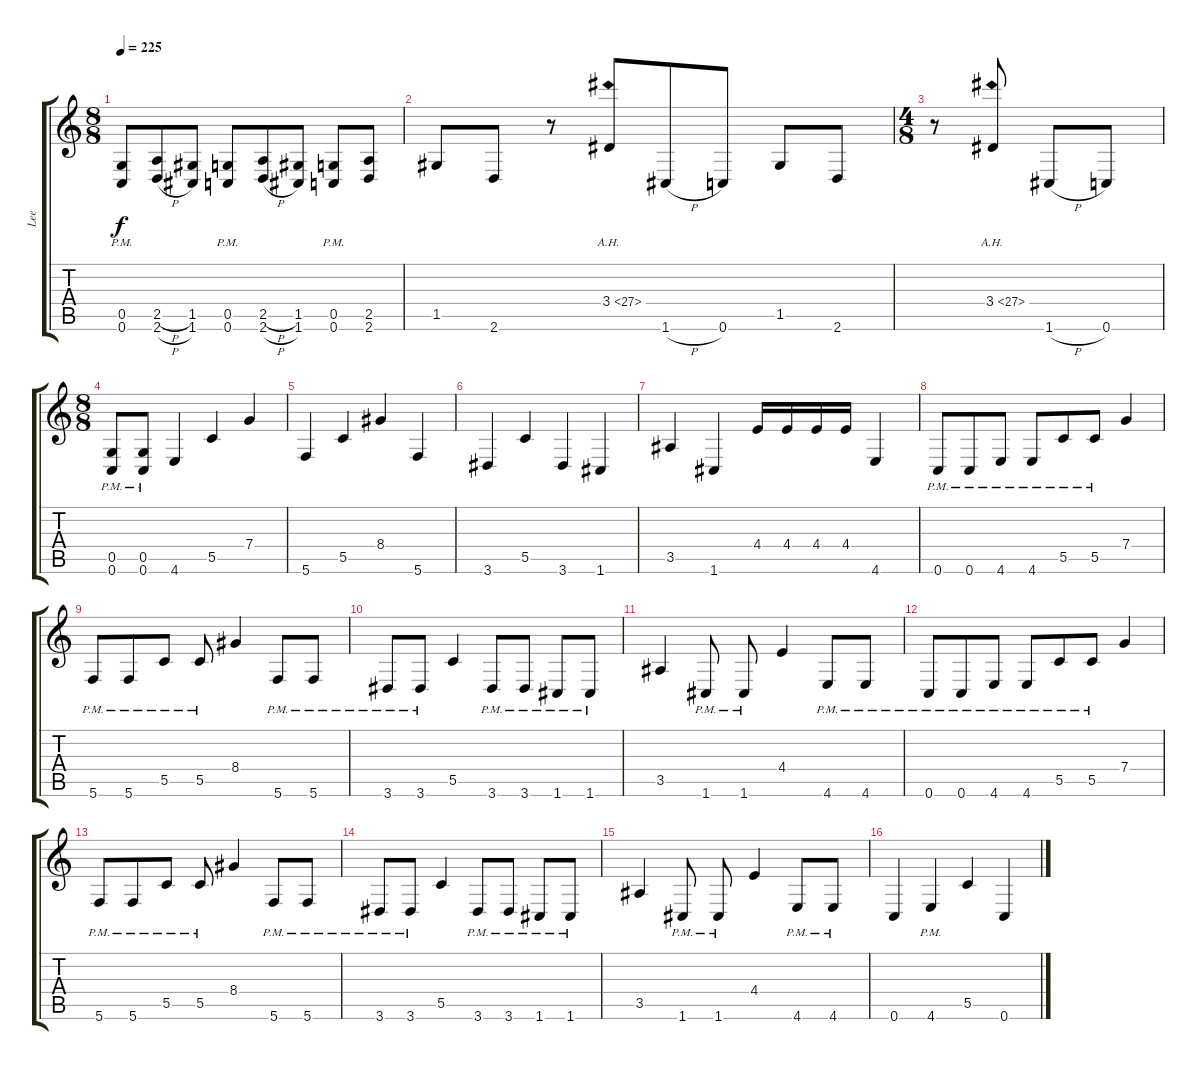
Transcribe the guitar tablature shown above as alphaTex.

\track ("Lee" "Lee") {instrument distortionguitar}
\staff {score tabs}
\tuning (D4 A3 F3 C3 G2 C2) {hide}
\ts (8 8)
\tempo 225
\clef g2
\ks c
(0.5{pm} 0.6{pm}).8{dy f} (2.5{h} 2.6{h}).8 (1.5 1.6).8 (0.5{pm} 0.6{pm}).8 (2.5{h} 2.6{h}).8 (1.5 1.6).8 (0.5{pm} 0.6{pm}).8 (2.5 2.6).8 |
1.5.8 2.6.8 r.8 3.4{ah 24}.8 1.6{h}.8 0.6.8 1.5.8 2.6.8 |
\ts (4 8)
r.8 3.4{ah 24}.8 1.6{h}.8 0.6.8 |
\ts (8 8)
(0.5{pm} 0.6{pm}).8 (0.5{pm} 0.6{pm}).8 4.6.4 5.5.4 7.4.4 |
5.6.4 5.5.4 8.4.4 5.6.4 |
3.6.4 5.5.4 3.6.4 1.6.4 |
3.5.4 1.6.4 4.4.16 4.4.16{beam merge} 4.4.16 4.4.16 4.6.4 |
0.6{pm}.8 0.6{pm}.8 4.6{pm}.8 4.6{pm}.8 5.5{pm}.8 5.5{pm}.8 7.4.4 |
5.6{pm}.8 5.6{pm}.8 5.5{pm}.8 5.5{pm}.8 8.4.4 5.6{pm}.8 5.6{pm}.8 |
3.6{pm}.8 3.6{pm}.8 5.5.4 3.6{pm}.8 3.6{pm}.8 1.6{pm}.8 1.6{pm}.8 |
3.5.4 1.6{pm}.8 1.6{pm}.8 4.4.4 4.6{pm}.8 4.6{pm}.8 |
0.6{pm}.8 0.6{pm}.8 4.6{pm}.8 4.6{pm}.8 5.5{pm}.8 5.5{pm}.8 7.4.4 |
5.6{pm}.8 5.6{pm}.8 5.5{pm}.8 5.5{pm}.8 8.4.4 5.6{pm}.8 5.6{pm}.8 |
3.6{pm}.8 3.6{pm}.8 5.5.4 3.6{pm}.8 3.6{pm}.8 1.6{pm}.8 1.6{pm}.8 |
3.5.4 1.6{pm}.8 1.6{pm}.8 4.4.4 4.6{pm}.8 4.6{pm}.8 |
0.6.4 4.6{pm}.4 5.5.4 0.6.4
